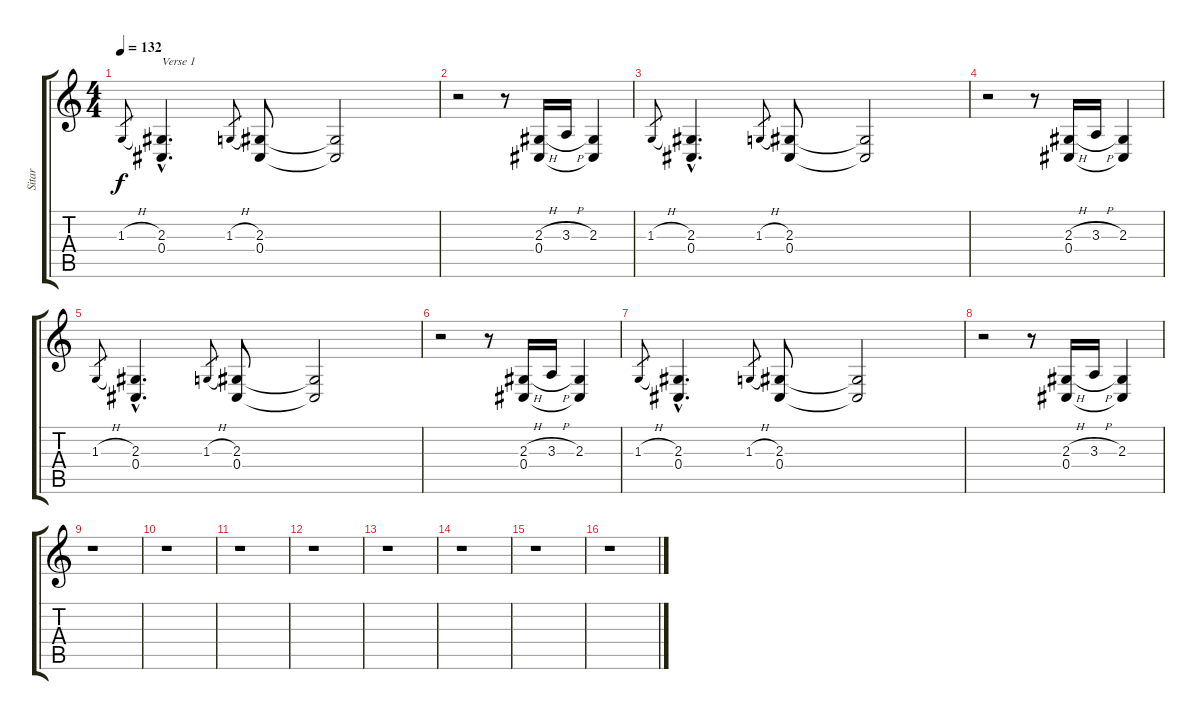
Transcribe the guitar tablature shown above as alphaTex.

\track ("Sitar" "Sitar") {instrument sitar}
\staff {score tabs}
\tuning (Eb4 Bb3 Gb3 Db3 Ab2 Eb2) {hide}
\ts (4 4)
\tempo 132
\clef g2
\ks c
1.3{h}.8{gr dy f} (2.3{hac} 0.4{hac}).4{d txt "Verse 1"} 1.3{h}.8{gr} (2.3 0.4).8 (2.3{t} 0.4{t}).2 |
r.2 r.8 (2.3{h} 0.4).16 3.3{h}.16 (2.3 0.4{t}).4 |
1.3{h}.8{gr} (2.3{hac} 0.4{hac}).4{d} 1.3{h}.8{gr} (2.3 0.4).8 (2.3{t} 0.4{t}).2 |
r.2 r.8 (2.3{h} 0.4).16 3.3{h}.16 (2.3 0.4{t}).4 |
1.3{h}.8{gr} (2.3{hac} 0.4{hac}).4{d} 1.3{h}.8{gr} (2.3 0.4).8 (2.3{t} 0.4{t}).2 |
r.2 r.8 (2.3{h} 0.4).16 3.3{h}.16 (2.3 0.4{t}).4 |
1.3{h}.8{gr} (2.3{hac} 0.4{hac}).4{d} 1.3{h}.8{gr} (2.3 0.4).8 (2.3{t} 0.4{t}).2 |
r.2 r.8 (2.3{h} 0.4).16 3.3{h}.16 (2.3 0.4{t}).4 |
r.1 |
r.1 |
r.1 |
r.1 |
r.1 |
r.1 |
r.1 |
r.1
